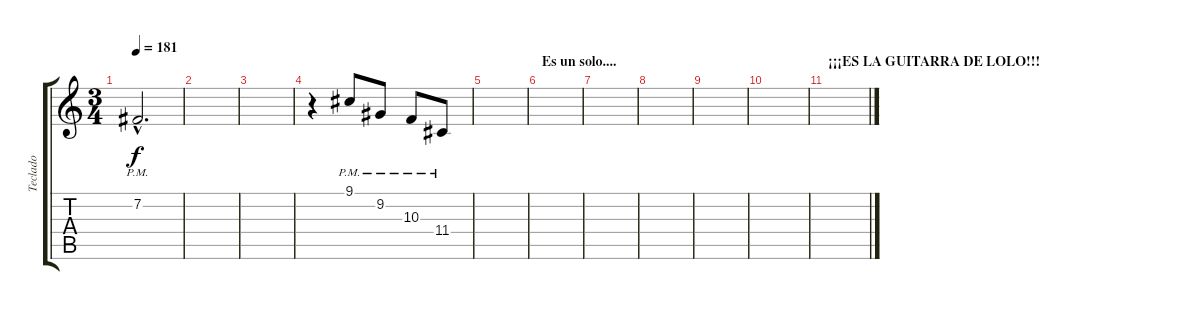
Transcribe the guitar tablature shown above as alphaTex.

\track ("Teclado" "Teclado") {instrument lead1square}
\staff {score tabs}
\tuning (E4 B3 G3 D3 A2 E2) {hide}
\ts (3 4)
\tempo 181
\clef g2
\ks c
7.2{hac pm}.2{d dy f} |
|
|
r.4 9.1{pm}.8 9.2{pm}.8 10.3{pm}.8 11.4{pm}.8 |
|
\section ("" "Es un solo....")
|
|
|
|
|
\section ("" "¡¡¡ES LA GUITARRA DE LOLO!!!")
